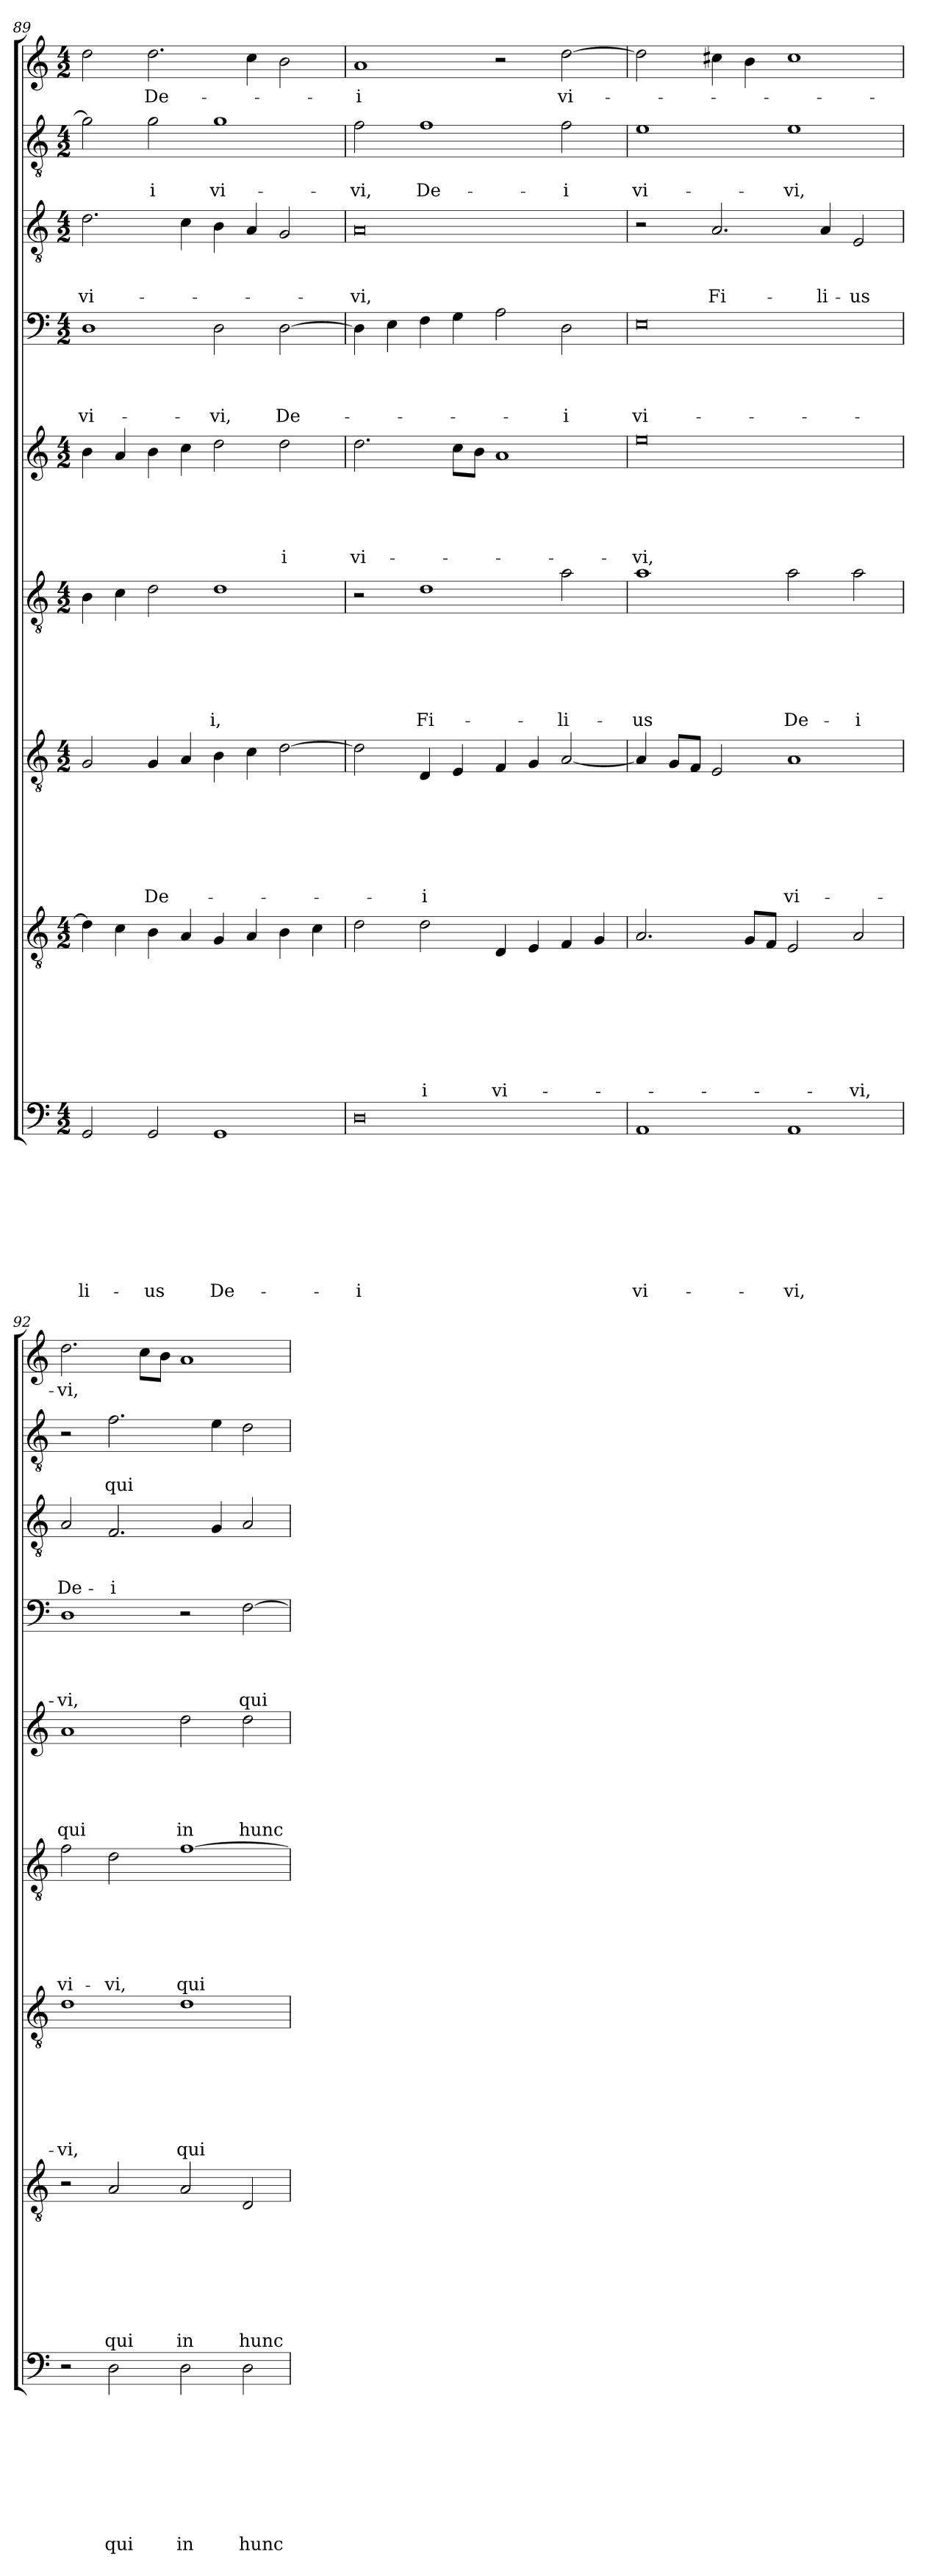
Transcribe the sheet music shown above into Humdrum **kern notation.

**kern	**text	**text	**text	**text	**text	**text	**text	**text	**text	**kern	**text	**text	**text	**text	**text	**text	**text	**text	**kern	**text	**text	**text	**text	**text	**text	**text	**kern	**text	**text	**text	**text	**text	**text	**kern	**text	**text	**text	**text	**text	**kern	**text	**text	**text	**text	**kern	**text	**text	**text	**kern	**text	**text	**kern	**text
*part9	*part9	*part9	*part9	*part9	*part9	*part9	*part9	*part9	*part9	*part8	*part8	*part8	*part8	*part8	*part8	*part8	*part8	*part8	*part7	*part7	*part7	*part7	*part7	*part7	*part7	*part7	*part6	*part6	*part6	*part6	*part6	*part6	*part6	*part5	*part5	*part5	*part5	*part5	*part5	*part4	*part4	*part4	*part4	*part4	*part3	*part3	*part3	*part3	*part2	*part2	*part2	*part1	*part1
*staff9	*staff9	*staff9	*staff9	*staff9	*staff9	*staff9	*staff9	*staff9	*staff9	*staff8	*staff8	*staff8	*staff8	*staff8	*staff8	*staff8	*staff8	*staff8	*staff7	*staff7	*staff7	*staff7	*staff7	*staff7	*staff7	*staff7	*staff6	*staff6	*staff6	*staff6	*staff6	*staff6	*staff6	*staff5	*staff5	*staff5	*staff5	*staff5	*staff5	*staff4	*staff4	*staff4	*staff4	*staff4	*staff3	*staff3	*staff3	*staff3	*staff2	*staff2	*staff2	*staff1	*staff1
*clefF4	*	*	*	*	*	*	*	*	*	*clefGv2	*	*	*	*	*	*	*	*	*clefGv2	*	*	*	*	*	*	*	*clefGv2	*	*	*	*	*	*	*clefG2	*	*	*	*	*	*clefF4	*	*	*	*	*clefGv2	*	*	*	*clefGv2	*	*	*clefG2	*
*k[]	*	*	*	*	*	*	*	*	*	*k[]	*	*	*	*	*	*	*	*	*k[]	*	*	*	*	*	*	*	*k[]	*	*	*	*	*	*	*k[]	*	*	*	*	*	*k[]	*	*	*	*	*k[]	*	*	*	*k[]	*	*	*k[]	*
*a:	*	*	*	*	*	*	*	*	*	*a:	*	*	*	*	*	*	*	*	*a:	*	*	*	*	*	*	*	*a:	*	*	*	*	*	*	*a:	*	*	*	*	*	*a:	*	*	*	*	*a:	*	*	*	*a:	*	*	*a:	*
*M4/2	*	*	*	*	*	*	*	*	*	*M4/2	*	*	*	*	*	*	*	*	*M4/2	*	*	*	*	*	*	*	*M4/2	*	*	*	*	*	*	*M4/2	*	*	*	*	*	*M4/2	*	*	*	*	*M4/2	*	*	*	*M4/2	*	*	*M4/2	*
=89	=89	=89	=89	=89	=89	=89	=89	=89	=89	=89	=89	=89	=89	=89	=89	=89	=89	=89	=89	=89	=89	=89	=89	=89	=89	=89	=89	=89	=89	=89	=89	=89	=89	=89	=89	=89	=89	=89	=89	=89	=89	=89	=89	=89	=89	=89	=89	=89	=89	=89	=89	=89	=89
!	!	!	!	!	!	!	!	!	!LO:LY:b	!	!	!	!	!	!	!	!	!	!	!	!	!	!	!	!	!	!	!	!	!	!	!	!	!	!	!	!	!	!	!	!	!	!	!LO:LY:b	!	!	!	!LO:LY:b	!	!	!	!	!
2GG/	.	.	.	.	.	.	.	.	-li-	4d\]	.	.	.	.	.	.	.	.	2G/	.	.	.	.	.	.	.	4B\	.	.	.	.	.	.	4b\	.	.	.	.	.	1D	.	.	.	vi-	2.d\	.	.	vi-	2g\]	.	.	2dd\	.
.	.	.	.	.	.	.	.	.	.	4c\	.	.	.	.	.	.	.	.	.	.	.	.	.	.	.	.	4c\	.	.	.	.	.	.	4a/	.	.	.	.	.	.	.	.	.	.	.	.	.	.	.	.	.	.	.
!	!	!	!	!	!	!	!	!	!LO:LY:b	!	!	!	!	!	!	!	!	!	!	!	!	!	!	!	!	!LO:LY:b	!	!	!	!	!	!	!	!	!	!	!	!	!	!	!	!	!	!	!	!	!	!	!	!	!LO:LY:b	!	!LO:LY:b
2GG/	.	.	.	.	.	.	.	.	-us	4B\	.	.	.	.	.	.	.	.	4G/	.	.	.	.	.	.	De-	2d\	.	.	.	.	.	.	4b\	.	.	.	.	.	.	.	.	.	.	.	.	.	.	2g\	.	-i	2.dd\	De-
.	.	.	.	.	.	.	.	.	.	4A/	.	.	.	.	.	.	.	.	4A/	.	.	.	.	.	.	.	.	.	.	.	.	.	.	4cc\	.	.	.	.	.	.	.	.	.	.	4c\	.	.	.	.	.	.	.	.
!	!	!	!	!	!	!	!	!	!LO:LY:b	!	!	!	!	!	!	!	!	!	!	!	!	!	!	!	!	!	!	!	!	!	!	!	!LO:LY:b	!	!	!	!	!	!	!	!	!	!	!LO:LY:b	!	!	!	!	!	!	!LO:LY:b	!	!
1GG	.	.	.	.	.	.	.	.	De-	4G/	.	.	.	.	.	.	.	.	4B\	.	.	.	.	.	.	.	1d	.	.	.	.	.	-i,	2dd\	.	.	.	.	.	2D\	.	.	.	-vi,	4B\	.	.	.	1g	.	vi-	.	.
.	.	.	.	.	.	.	.	.	.	4A/	.	.	.	.	.	.	.	.	4c\	.	.	.	.	.	.	.	.	.	.	.	.	.	.	.	.	.	.	.	.	.	.	.	.	.	4A/	.	.	.	.	.	.	4cc\	.
!	!	!	!	!	!	!	!	!	!	!	!	!	!	!	!	!	!	!	!	!	!	!	!	!	!	!	!	!	!	!	!	!	!	!	!	!	!	!	!LO:LY:b	!	!	!	!	!LO:LY:b	!	!	!	!	!	!	!	!	!
.	.	.	.	.	.	.	.	.	.	4B\	.	.	.	.	.	.	.	.	[2d\	.	.	.	.	.	.	.	.	.	.	.	.	.	.	2dd\	.	.	.	.	-i	[2D\	.	.	.	De-	2G/	.	.	.	.	.	.	2b\	.
.	.	.	.	.	.	.	.	.	.	4c\	.	.	.	.	.	.	.	.	.	.	.	.	.	.	.	.	.	.	.	.	.	.	.	.	.	.	.	.	.	.	.	.	.	.	.	.	.	.	.	.	.	.	.
=90	=90	=90	=90	=90	=90	=90	=90	=90	=90	=90	=90	=90	=90	=90	=90	=90	=90	=90	=90	=90	=90	=90	=90	=90	=90	=90	=90	=90	=90	=90	=90	=90	=90	=90	=90	=90	=90	=90	=90	=90	=90	=90	=90	=90	=90	=90	=90	=90	=90	=90	=90	=90	=90
!	!	!	!	!	!	!	!	!	!LO:LY:b	!	!	!	!	!	!	!	!	!	!	!	!	!	!	!	!	!	!	!	!	!	!	!	!	!	!	!	!	!	!LO:LY:b	!	!	!	!	!	!	!	!	!LO:LY:b	!	!	!LO:LY:b	!	!LO:LY:b
0D	.	.	.	.	.	.	.	.	-i	2d\	.	.	.	.	.	.	.	.	2d\]	.	.	.	.	.	.	.	2r	.	.	.	.	.	.	2.dd\	.	.	.	.	vi-	4D\]	.	.	.	.	0A	.	.	-vi,	2f\	.	-vi,	1a	-i
.	.	.	.	.	.	.	.	.	.	.	.	.	.	.	.	.	.	.	.	.	.	.	.	.	.	.	.	.	.	.	.	.	.	.	.	.	.	.	.	4E\	.	.	.	.	.	.	.	.	.	.	.	.	.
!	!	!	!	!	!	!	!	!	!	!	!	!	!	!	!	!	!	!LO:LY:b	!	!	!	!	!	!	!	!LO:LY:b	!	!	!	!	!	!	!LO:LY:b	!	!	!	!	!	!	!	!	!	!	!	!	!	!	!	!	!	!LO:LY:b	!	!
.	.	.	.	.	.	.	.	.	.	2d\	.	.	.	.	.	.	.	-i	4D/	.	.	.	.	.	.	-i	1d	.	.	.	.	.	Fi-	.	.	.	.	.	.	4F\	.	.	.	.	.	.	.	.	1f	.	De-	.	.
.	.	.	.	.	.	.	.	.	.	.	.	.	.	.	.	.	.	.	4E/	.	.	.	.	.	.	.	.	.	.	.	.	.	.	8cc\L	.	.	.	.	.	4G\	.	.	.	.	.	.	.	.	.	.	.	.	.
.	.	.	.	.	.	.	.	.	.	.	.	.	.	.	.	.	.	.	.	.	.	.	.	.	.	.	.	.	.	.	.	.	.	8b\J	.	.	.	.	.	.	.	.	.	.	.	.	.	.	.	.	.	.	.
!	!	!	!	!	!	!	!	!	!	!	!	!	!	!	!	!	!	!LO:LY:b	!	!	!	!	!	!	!	!	!	!	!	!	!	!	!	!	!	!	!	!	!	!	!	!	!	!	!	!	!	!	!	!	!	!	!
.	.	.	.	.	.	.	.	.	.	4D/	.	.	.	.	.	.	.	vi-	4F/	.	.	.	.	.	.	.	.	.	.	.	.	.	.	1a	.	.	.	.	.	2A\	.	.	.	.	.	.	.	.	.	.	.	2r	.
.	.	.	.	.	.	.	.	.	.	4E/	.	.	.	.	.	.	.	.	4G/	.	.	.	.	.	.	.	.	.	.	.	.	.	.	.	.	.	.	.	.	.	.	.	.	.	.	.	.	.	.	.	.	.	.
!	!	!	!	!	!	!	!	!	!	!	!	!	!	!	!	!	!	!	!	!	!	!	!	!	!	!	!	!	!	!	!	!	!LO:LY:b	!	!	!	!	!	!	!	!	!	!	!LO:LY:b	!	!	!	!	!	!	!LO:LY:b	!	!LO:LY:b
.	.	.	.	.	.	.	.	.	.	4F/	.	.	.	.	.	.	.	.	[2A/	.	.	.	.	.	.	.	2a\	.	.	.	.	.	-li-	.	.	.	.	.	.	2D\	.	.	.	-i	.	.	.	.	2f\	.	-i	[2dd\	vi-
.	.	.	.	.	.	.	.	.	.	4G/	.	.	.	.	.	.	.	.	.	.	.	.	.	.	.	.	.	.	.	.	.	.	.	.	.	.	.	.	.	.	.	.	.	.	.	.	.	.	.	.	.	.	.
=91	=91	=91	=91	=91	=91	=91	=91	=91	=91	=91	=91	=91	=91	=91	=91	=91	=91	=91	=91	=91	=91	=91	=91	=91	=91	=91	=91	=91	=91	=91	=91	=91	=91	=91	=91	=91	=91	=91	=91	=91	=91	=91	=91	=91	=91	=91	=91	=91	=91	=91	=91	=91	=91
!	!	!	!	!	!	!	!	!	!LO:LY:b	!	!	!	!	!	!	!	!	!	!	!	!	!	!	!	!	!	!	!	!	!	!	!	!LO:LY:b	!	!	!	!	!	!LO:LY:b	!	!	!	!	!LO:LY:b	!	!	!	!	!	!	!LO:LY:b	!	!
1AA	.	.	.	.	.	.	.	.	vi-	2.A/	.	.	.	.	.	.	.	.	4A/]	.	.	.	.	.	.	.	1a	.	.	.	.	.	-us	0ee	.	.	.	.	-vi,	0E	.	.	.	vi-	2r	.	.	.	1e	.	vi-	2dd\]	.
.	.	.	.	.	.	.	.	.	.	.	.	.	.	.	.	.	.	.	8G/L	.	.	.	.	.	.	.	.	.	.	.	.	.	.	.	.	.	.	.	.	.	.	.	.	.	.	.	.	.	.	.	.	.	.
.	.	.	.	.	.	.	.	.	.	.	.	.	.	.	.	.	.	.	8F/J	.	.	.	.	.	.	.	.	.	.	.	.	.	.	.	.	.	.	.	.	.	.	.	.	.	.	.	.	.	.	.	.	.	.
!	!	!	!	!	!	!	!	!	!	!	!	!	!	!	!	!	!	!	!	!	!	!	!	!	!	!	!	!	!	!	!	!	!	!	!	!	!	!	!	!	!	!	!	!	!	!	!	!LO:LY:b	!	!	!	!	!
.	.	.	.	.	.	.	.	.	.	.	.	.	.	.	.	.	.	.	2E/	.	.	.	.	.	.	.	.	.	.	.	.	.	.	.	.	.	.	.	.	.	.	.	.	.	2.A/	.	.	Fi-	.	.	.	4cc#X\	.
.	.	.	.	.	.	.	.	.	.	8G/L	.	.	.	.	.	.	.	.	.	.	.	.	.	.	.	.	.	.	.	.	.	.	.	.	.	.	.	.	.	.	.	.	.	.	.	.	.	.	.	.	.	4b\	.
.	.	.	.	.	.	.	.	.	.	8F/J	.	.	.	.	.	.	.	.	.	.	.	.	.	.	.	.	.	.	.	.	.	.	.	.	.	.	.	.	.	.	.	.	.	.	.	.	.	.	.	.	.	.	.
!	!	!	!	!	!	!	!	!	!LO:LY:b	!	!	!	!	!	!	!	!	!	!	!	!	!	!	!	!	!LO:LY:b	!	!	!	!	!	!	!LO:LY:b	!	!	!	!	!	!	!	!	!	!	!	!	!	!	!	!	!	!LO:LY:b	!	!
1AA	.	.	.	.	.	.	.	.	-vi,	2E/	.	.	.	.	.	.	.	.	1A	.	.	.	.	.	.	vi-	2a\	.	.	.	.	.	De-	.	.	.	.	.	.	.	.	.	.	.	.	.	.	.	1e	.	-vi,	1cc#	.
!	!	!	!	!	!	!	!	!	!	!	!	!	!	!	!	!	!	!	!	!	!	!	!	!	!	!	!	!	!	!	!	!	!	!	!	!	!	!	!	!	!	!	!	!	!	!	!	!LO:LY:b	!	!	!	!	!
.	.	.	.	.	.	.	.	.	.	.	.	.	.	.	.	.	.	.	.	.	.	.	.	.	.	.	.	.	.	.	.	.	.	.	.	.	.	.	.	.	.	.	.	.	4A/	.	.	-li-	.	.	.	.	.
!	!	!	!	!	!	!	!	!	!	!	!	!	!	!	!	!	!	!LO:LY:b	!	!	!	!	!	!	!	!	!	!	!	!	!	!	!LO:LY:b	!	!	!	!	!	!	!	!	!	!	!	!	!	!	!LO:LY:b	!	!	!	!	!
.	.	.	.	.	.	.	.	.	.	2A/	.	.	.	.	.	.	.	-vi,	.	.	.	.	.	.	.	.	2a\	.	.	.	.	.	-i	.	.	.	.	.	.	.	.	.	.	.	2E/	.	.	-us	.	.	.	.	.
=92	=92	=92	=92	=92	=92	=92	=92	=92	=92	=92	=92	=92	=92	=92	=92	=92	=92	=92	=92	=92	=92	=92	=92	=92	=92	=92	=92	=92	=92	=92	=92	=92	=92	=92	=92	=92	=92	=92	=92	=92	=92	=92	=92	=92	=92	=92	=92	=92	=92	=92	=92	=92	=92
!	!	!	!	!	!	!	!	!	!	!	!	!	!	!	!	!	!	!	!	!	!	!	!	!	!	!LO:LY:b	!	!	!	!	!	!	!LO:LY:b	!	!	!	!	!	!LO:LY:b	!	!	!	!	!LO:LY:b	!	!	!	!LO:LY:b	!	!	!	!	!LO:LY:b
2r	.	.	.	.	.	.	.	.	.	2r	.	.	.	.	.	.	.	.	1d	.	.	.	.	.	.	-vi,	2f\	.	.	.	.	.	vi-	1a	.	.	.	.	qui	1D	.	.	.	-vi,	2A/	.	.	De-	2r	.	.	2.dd\	-vi,
!	!	!	!	!	!	!	!	!	!LO:LY:b	!	!	!	!	!	!	!	!	!LO:LY:b	!	!	!	!	!	!	!	!	!	!	!	!	!	!	!LO:LY:b	!	!	!	!	!	!	!	!	!	!	!	!	!	!	!LO:LY:b	!	!	!LO:LY:b	!	!
2D\	.	.	.	.	.	.	.	.	qui	2A/	.	.	.	.	.	.	.	qui	.	.	.	.	.	.	.	.	2d\	.	.	.	.	.	-vi,	.	.	.	.	.	.	.	.	.	.	.	2.F/	.	.	-i	2.f\	.	qui	.	.
.	.	.	.	.	.	.	.	.	.	.	.	.	.	.	.	.	.	.	.	.	.	.	.	.	.	.	.	.	.	.	.	.	.	.	.	.	.	.	.	.	.	.	.	.	.	.	.	.	.	.	.	8cc\L	.
.	.	.	.	.	.	.	.	.	.	.	.	.	.	.	.	.	.	.	.	.	.	.	.	.	.	.	.	.	.	.	.	.	.	.	.	.	.	.	.	.	.	.	.	.	.	.	.	.	.	.	.	8b\J	.
!	!	!	!	!	!	!	!	!	!LO:LY:b	!	!	!	!	!	!	!	!	!LO:LY:b	!	!	!	!	!	!	!	!LO:LY:b	!	!	!	!	!	!	!LO:LY:b	!	!	!	!	!	!LO:LY:b	!	!	!	!	!	!	!	!	!	!	!	!	!	!
2D\	.	.	.	.	.	.	.	.	in	2A/	.	.	.	.	.	.	.	in	1d	.	.	.	.	.	.	qui	[1f	.	.	.	.	.	qui	2dd\	.	.	.	.	in	2r	.	.	.	.	.	.	.	.	.	.	.	1a	.
.	.	.	.	.	.	.	.	.	.	.	.	.	.	.	.	.	.	.	.	.	.	.	.	.	.	.	.	.	.	.	.	.	.	.	.	.	.	.	.	.	.	.	.	.	4G/	.	.	.	4e\	.	.	.	.
!	!	!	!	!	!	!	!	!	!LO:LY:b	!	!	!	!	!	!	!	!	!LO:LY:b	!	!	!	!	!	!	!	!	!	!	!	!	!	!	!	!	!	!	!	!	!LO:LY:b	!	!	!	!	!LO:LY:b	!	!	!	!	!	!	!	!	!
2D\	.	.	.	.	.	.	.	.	hunc	2D/	.	.	.	.	.	.	.	hunc	.	.	.	.	.	.	.	.	.	.	.	.	.	.	.	2dd\	.	.	.	.	hunc	[2F\	.	.	.	qui	2A/	.	.	.	2d\	.	.	.	.
=	=	=	=	=	=	=	=	=	=	=	=	=	=	=	=	=	=	=	=	=	=	=	=	=	=	=	=	=	=	=	=	=	=	=	=	=	=	=	=	=	=	=	=	=	=	=	=	=	=	=	=	=	=
*-	*-	*-	*-	*-	*-	*-	*-	*-	*-	*-	*-	*-	*-	*-	*-	*-	*-	*-	*-	*-	*-	*-	*-	*-	*-	*-	*-	*-	*-	*-	*-	*-	*-	*-	*-	*-	*-	*-	*-	*-	*-	*-	*-	*-	*-	*-	*-	*-	*-	*-	*-	*-	*-
